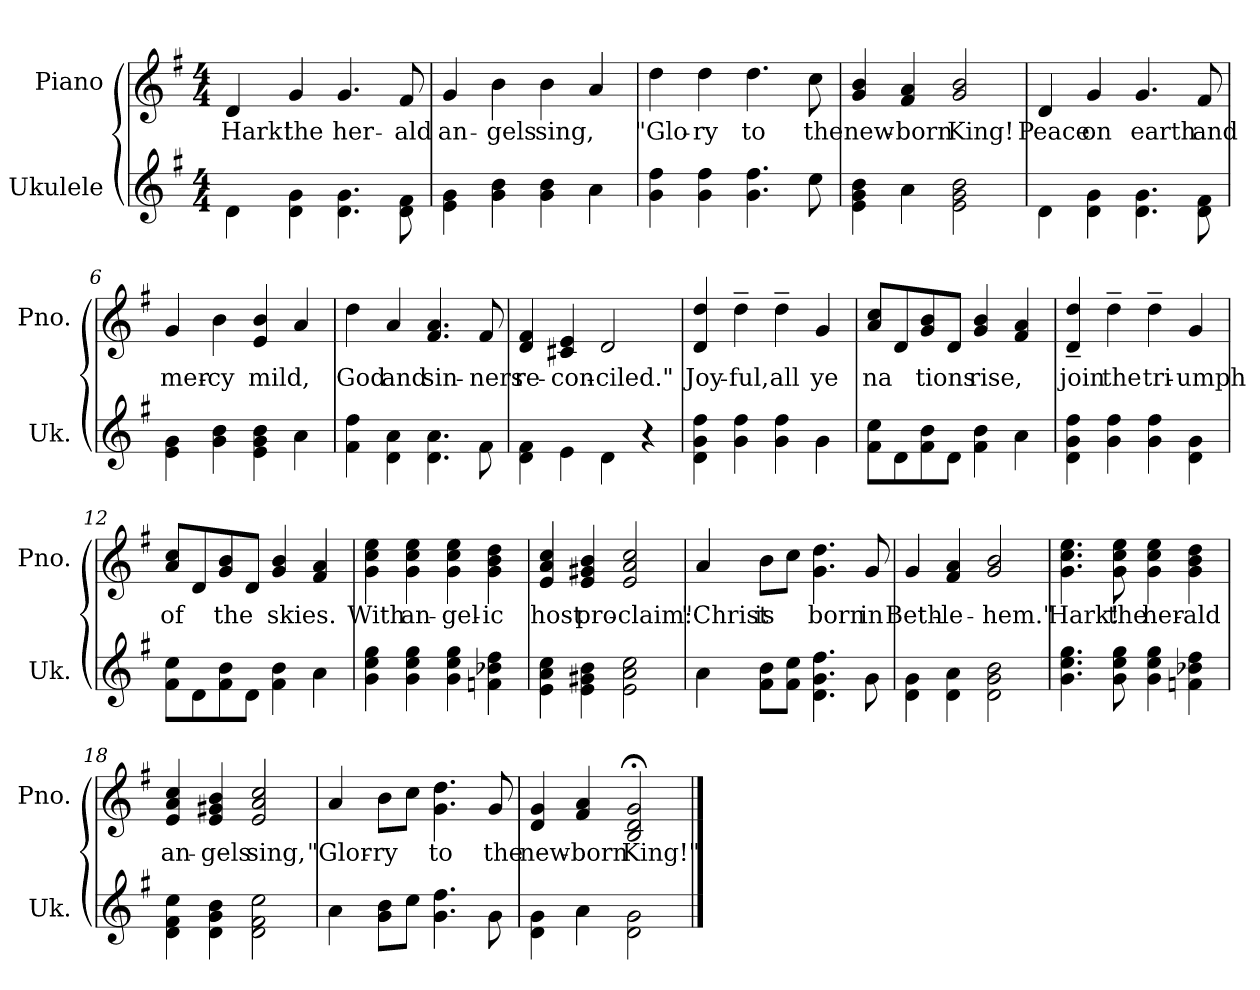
**kern	**kern	**text
*part2	*part1	*part1
*staff2	*staff1	*staff1
*I"Ukulele	*I"Piano	*
*I'Uk.	*I'Pno.	*
*stria4	*	*
*	*clefG2	*
*k[f#]	*k[f#]	*
*M4/4	*M4/4	*
=1	=1	=1
!	!	!LO:LY:b
4d\	4d/	Hark!
!	!	!LO:LY:b
4d\ 4g\	4g/	the
!	!	!LO:LY:b
4.d\ 4.g\	4.g/	her-
!	!	!LO:LY:b
8d\ 8f#\	8f#/	-ald
=2	=2	=2
!	!	!LO:LY:b
4e\ 4g\	4g/	an-
!	!	!LO:LY:b
4g\ 4b\	4b\	-gels
!	!	!LO:LY:b
4g\ 4b\	4b\	sing,
4a\	4a/	.
=3	=3	=3
!	!	!LO:LY:b
4g\ 4dd\	4dd\	"Glo-
!	!	!LO:LY:b
4g\ 4dd\	4dd\	-ry
!	!	!LO:LY:b
4.g\ 4.dd\	4.dd\	to
!	!	!LO:LY:b
8cc\	8cc\	the
=4	=4	=4
!	!	!LO:LY:b
4e\ 4g\ 4b\	4g/ 4b/	new-
!	!	!LO:LY:b
4a\	4f#/ 4a/	-born
!	!	!LO:LY:b
2e\ 2g\ 2b\	2g/ 2b/	King!
!!LO:LB:g=z
=5	=5	=5
!	!	!LO:LY:b
4d\	4d/	Peace
!	!	!LO:LY:b
4d\ 4g\	4g/	on
!	!	!LO:LY:b
4.d\ 4.g\	4.g/	earth
!	!	!LO:LY:b
8d\ 8f#\	8f#/	and
=6	=6	=6
!	!	!LO:LY:b
4e\ 4g\	4g/	mer-
!	!	!LO:LY:b
4g\ 4b\	4b\	-cy
!	!	!LO:LY:b
4e\ 4g\ 4b\	4e/ 4b/	mild,
4a\	4a/	.
=7	=7	=7
!	!	!LO:LY:b
4f#\ 4dd\	4dd\	God
!	!	!LO:LY:b
4d\ 4a\	4a/	and
!	!	!LO:LY:b
4.d\ 4.a\	4.f#/ 4.a/	sin-
!	!	!LO:LY:b
8f#\	8f#/	-ners
=8	=8	=8
!	!	!LO:LY:b
4d\ 4f#\	4d/ 4f#/	re-
!	!	!LO:LY:b
4e\	4c#X/ 4e/	-con-
!	!	!LO:LY:b
4d\	2d/	-ciled."
4r	.	.
!!LO:LB:g=z
=9	=9	=9
!	!	!LO:LY:b
4d\ 4g\ 4dd\	4d/ 4dd/	Joy-
!	!	!LO:LY:b
4g\ 4dd\	4dd~\	-ful,
!	!	!LO:LY:b
4g\ 4dd\	4dd~\	all
!	!	!LO:LY:b
4g\	4g/	ye
=10	=10	=10
!	!	!LO:LY:b
8f#\ 8cc\L	8a/ 8cc/L	na
8d\	8d/	.
!	!	!LO:LY:b
8f#\ 8b\	8g/ 8b/	tions
8d\J	8d/J	.
!	!	!LO:LY:b
4f#\ 4b\	4g/ 4b/	rise,
4a\	4f#/ 4a/	.
=11	=11	=11
!	!	!LO:LY:b
4d\ 4g\ 4dd\	4d/~ 4dd/~	join
!	!	!LO:LY:b
4g\ 4dd\	4dd~\	the
!	!	!LO:LY:b
4g\ 4dd\	4dd~\	tri-
!	!	!LO:LY:b
4d\ 4g\	4g/	-umph
=12	=12	=12
!	!	!LO:LY:b
8f#\ 8cc\L	8a/ 8cc/L	of
8d\	8d/	.
!	!	!LO:LY:b
8f#\ 8b\	8g/ 8b/	the
8d\J	8d/J	.
!	!	!LO:LY:b
4f#\ 4b\	4g/ 4b/	skies.
4a\	4f#/ 4a/	.
!!LO:LB:g=z
=13	=13	=13
!	!	!LO:LY:b
4g\ 4cc\ 4ee\	4g\ 4cc\ 4ee\	With
!	!	!LO:LY:b
4g\ 4cc\ 4ee\	4g\ 4cc\ 4ee\	an-
!	!	!LO:LY:b
4g\ 4cc\ 4ee\	4g\ 4cc\ 4ee\	-gel-
!	!	!LO:LY:b
4f\ 4b-\ 4dd\	4g\ 4b\ 4dd\	-ic
=14	=14	=14
!	!	!LO:LY:b
4e\ 4a\ 4cc\	4e/ 4a/ 4cc/	host
!	!	!LO:LY:b
4e\ 4g#\ 4b\	4e/ 4g#X/ 4b/	pro-
!	!	!LO:LY:b
2e\ 2a\ 2cc\	2e/ 2a/ 2cc/	-claim:
=15	=15	=15
!	!	!LO:LY:b
4a\	4a/	"Christ
!	!	!LO:LY:b
8f#\ 8b\L	8b\L	is
8f#\ 8cc\J	8cc\J	.
!	!	!LO:LY:b
4.d\ 4.g\ 4.dd\	4.g\ 4.dd\	born
!	!	!LO:LY:b
8g\	8g/	in
=16	=16	=16
!	!	!LO:LY:b
4d\ 4g\	4g/	Beth-
!	!	!LO:LY:b
4d\ 4a\	4f#/ 4a/	-le-
!	!	!LO:LY:b
2d\ 2g\ 2b\	2g/ 2b/	-hem."
!!LO:LB:g=z
=17	=17	=17
!	!	!LO:LY:b
4.g\ 4.cc\ 4.ee\	4.g\ 4.cc\ 4.ee\	Hark!
!	!	!LO:LY:b
8g\ 8cc\ 8ee\	8g\ 8cc\ 8ee\	the
!	!	!LO:LY:b
4g\ 4cc\ 4ee\	4g\ 4cc\ 4ee\	her-
!	!	!LO:LY:b
4f\ 4b-\ 4dd\	4g\ 4b\ 4dd\	-ald
=18	=18	=18
!	!	!LO:LY:b
4d\ 4f#\ 4cc\	4e/ 4a/ 4cc/	an-
!	!	!LO:LY:b
4d\ 4g\ 4b\	4e/ 4g#X/ 4b/	-gels
!	!	!LO:LY:b
2d\ 2f#\ 2cc\	2e/ 2a/ 2cc/	sing,
=19	=19	=19
!	!	!LO:LY:b
4a\	4a/	"Glor-
!	!	!LO:LY:b
8g\ 8b\L	8b\L	-ry
8cc\J	8cc\J	.
!	!	!LO:LY:b
4.g\ 4.dd\	4.g\ 4.dd\	to
!	!	!LO:LY:b
8g\	8g/	the
=20	=20	=20
!	!	!LO:LY:b
4d\ 4g\	4d/ 4g/	new-
!	!	!LO:LY:b
4a\	4f#/ 4a/	-born
!	!	!LO:LY:b
2d\ 2g\	2B/;< 2d/;< 2g/;<	King!"
==	==	==
*-	*-	*-
